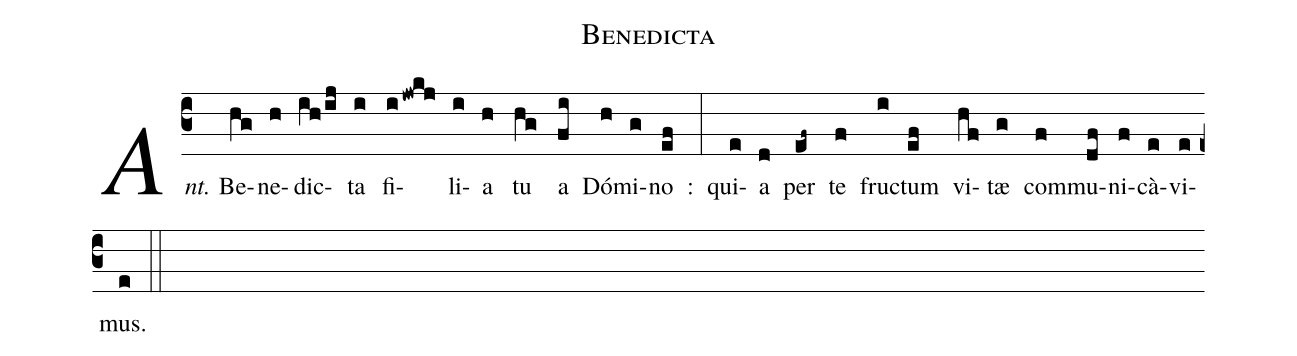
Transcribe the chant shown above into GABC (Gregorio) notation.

name: Benedicta;
%%
(c3) <i>Ant.</i> Be(hg)ne(h)dic(ih/ij)ta(i) fi(ijwkj)li(i)a(h) tu(hg) a(fi) Dó(h)mi(g)no(ef) :(:) qui(e)a(d)
per(ef~) te(f) fruc(i)tum(ef) vi(hf)tæ(g) com(f)mu(df)ni(f)cà(e)vi(e)mus.(e::)
